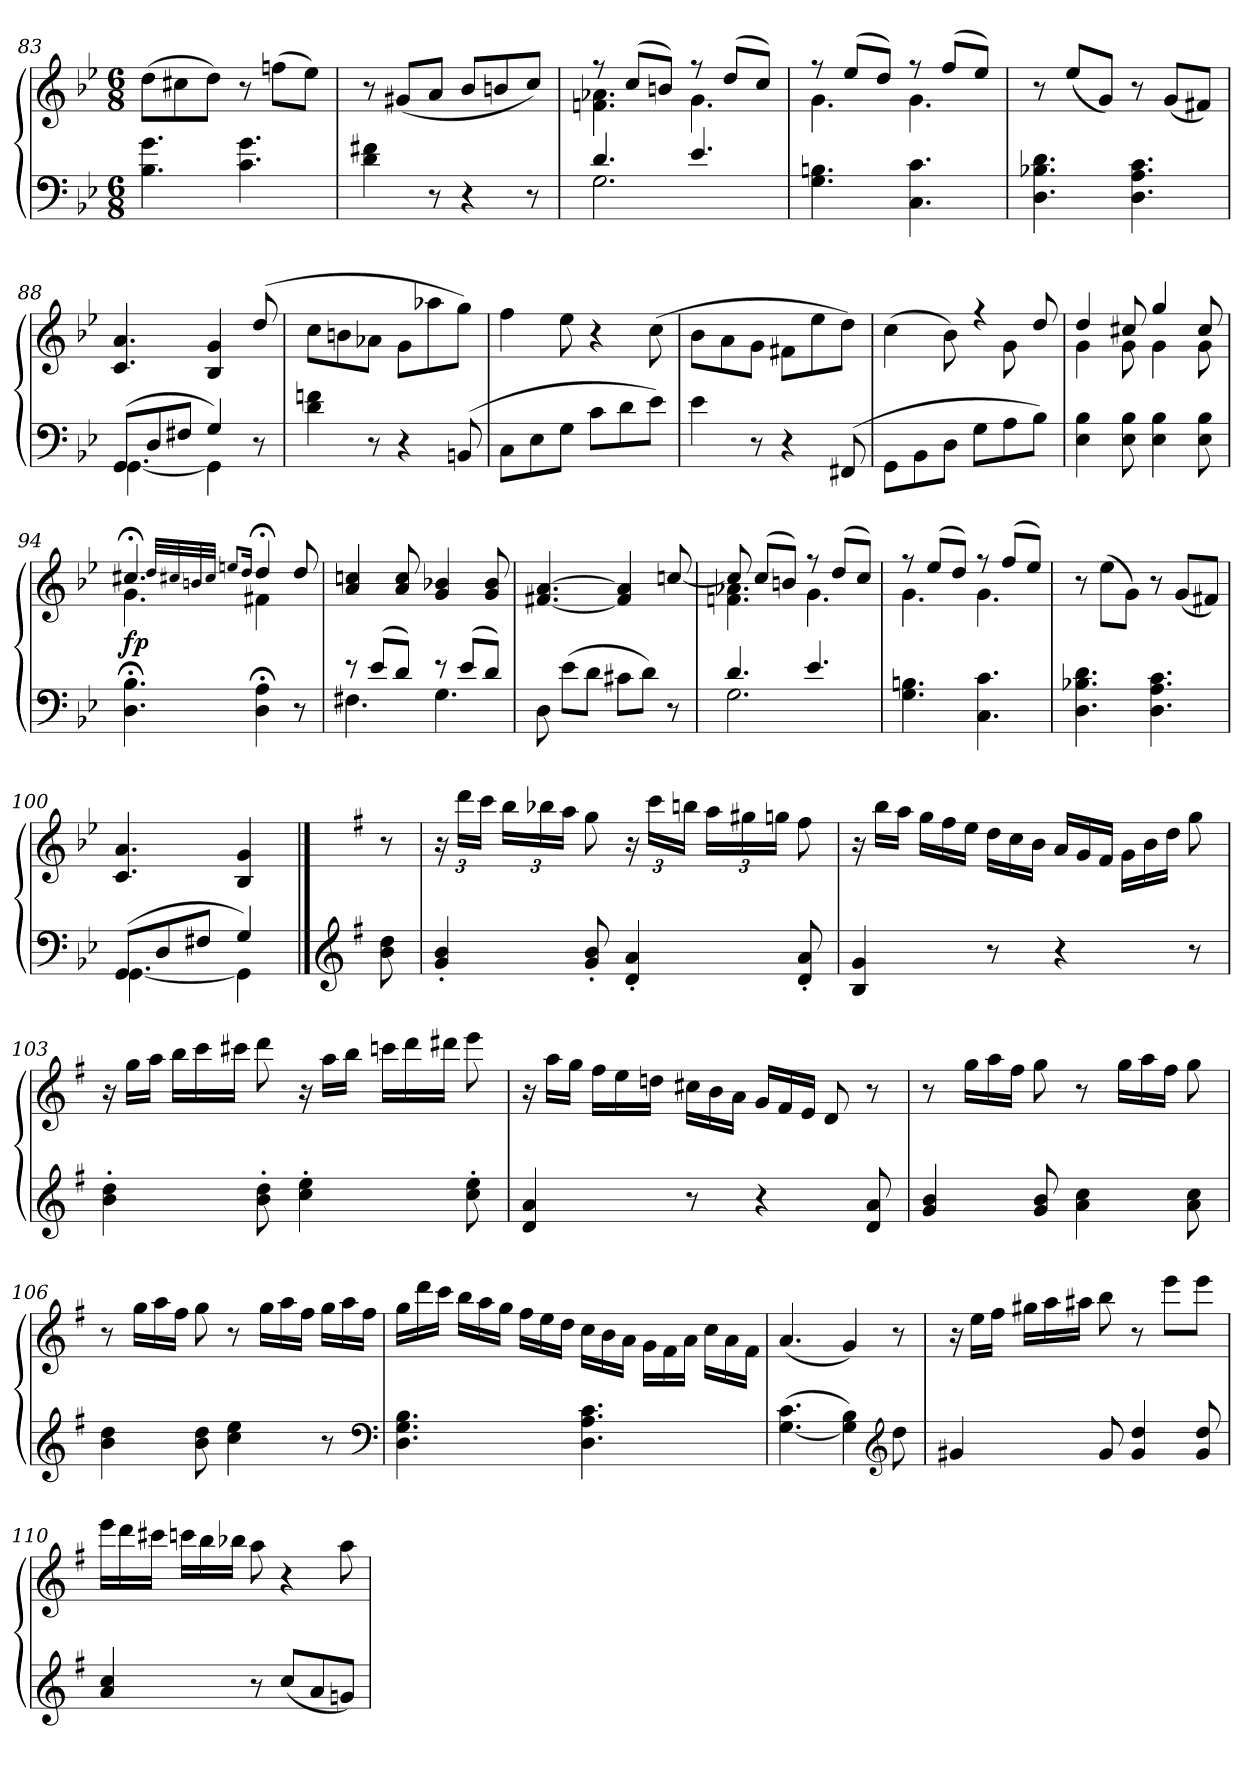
**kern	**kern	**dynam
*part1	*part1	*part1
*staff2	*staff1	*staff1/2
*clefF4	*clefG2	*
*k[b-e-]	*k[b-e-]	*
*M6/8	*M6/8	*
=83	=83	=83
4.B-\ 4.g\	(>8dd\L	.
.	8cc#X\	.
.	8dd\J)	.
4.c\ 4.g\	8r	.
.	(>8ffn\L	.
.	8ee-\J)	.
=84	=84	=84
4d\ 4f#X\	8r	.
.	(<8g#X/L	.
8r	8a/J	.
4r	8b-/L	.
.	8bn/	.
8r	8cc/J)	.
!!LO:LB:g=z
=85	=85	=85
*^	*^	*
4.d/	2.G\	8rff	4.fn\ 4.a-X\	.
.	.	(>8cc/L	.	.
.	.	8bn/J)	.	.
4.e-/	.	8rff	4.g\	.
.	.	(>8dd/L	.	.
.	.	8cc/J)	.	.
*v	*v	*	*	*
=86	=86	=86	=86
4.G\ 4.Bn\	8rff	4.g\	.
.	(>8ee-/L	.	.
.	8dd/J)	.	.
4.C\ 4.c\	8rff	4.g\	.
.	(>8ff/L	.	.
.	8ee-/J)	.	.
*	*v	*v	*
=87	=87	=87
4.D\ 4.B-X\ 4.d\	8r	.
.	(>8ee-/L	.
.	8g/J)	.
4.D\ 4.A\ 4.c\	8r	.
.	(<8g/L	.
.	8f#X/J)	.
=88	=88	=88
*^	*	*
(>8GG/L	[4.GG\	4.c/ 4.a/	.
8D/	.	.	.
8F#X/J	.	.	.
4G/)	4GG\]	4B-/ 4g/	.
8r	8ryy	(>8dd/	.
*v	*v	*	*
=89	=89	=89
4d\ 4fn\	8cc\L	.
.	8bn\	.
8r	8a-X\J	.
4r	8g\L	.
.	8aa-X\	.
(>8BBn/	8gg\J)	.
!!LO:PB:g=z
=90	=90	=90
8C\L	4ff\	.
8E-\	.	.
8G\J	8ee-\	.
8c\L	4r	.
8d\	.	.
8e-\J)	(>8cc\	.
=91	=91	=91
4e-\	8b-\L	.
.	8a\	.
8r	8g\J	.
4r	8f#X\L	.
.	8ee-\	.
(>8FF#X/	8dd\J)	.
=92	=92	=92
*	*^	*
8GG\L	(>4cc\	4ryy	.
8BB-\	.	.	.
8D\J	8b-\)	4ryy	.
8G\L	4r	.	.
8A\	.	8g\	.
8B-\J)	8dd/	8ryy	.
=93	=93	=93	=93
4E-\ 4B-\	4dd/	4g\	.
8E-\ 8B-\	8cc#X/	8g\	.
4E-\ 4B-\	4gg/	4g\	.
8E-\ 8B-\	8cc#/	8g\	.
=94	=94	=94	=94
!	!	!	!LO:DY:b
4.D;<\ 4.B-;<\	4.cc#X;</	4.g\	fp
.	32qdd/LLL	.	.
.	32qcc#X/	.	.
.	32qbn/	.	.
.	32qcc#/JJJ	.	.
.	8qeen/L	.	.
.	16qdd/Jk	.	.
4D;<\ 4A;<\	4dd;</	4f#X\	.
8r	8dd/	8ryy	.
*	*v	*v	*
=95	=95	=95
*^	*	*
8rd	4.F#X\	4a/ 4ccn/	.
(>8e-/L	.	.	.
8d/J)	.	8a/ 8cc/	.
8rd	4.G\	4g/ 4b-X/	.
(>8e-/L	.	.	.
8d/J)	.	8g/ 8b-/	.
*v	*v	*	*
!!LO:LB:g=z
=96	=96	=96
8D\	[4.f#X/ [4.a/	.
(>8e-\L	.	.
8d\J	.	.
8c#X\L	4f#]/ 4a]/	.
8d\J)	.	.
8r	[8ccn/	.
=97	=97	=97
*^	*^	*
4.d/	2.G\	8cc/]	4.fn\ 4.a-X\	.
.	.	(>8cc/L	.	.
.	.	8bn/J)	.	.
4.e-/	.	8rff	4.g\	.
.	.	(>8dd/L	.	.
.	.	8cc/J)	.	.
*v	*v	*	*	*
=98	=98	=98	=98
4.G\ 4.Bn\	8rff	4.g\	.
.	(>8ee-/L	.	.
.	8dd/J)	.	.
4.C\ 4.c\	8rff	4.g\	.
.	(>8ff/L	.	.
.	8ee-/J)	.	.
*	*v	*v	*
=99	=99	=99
4.D\ 4.B-X\ 4.d\	8r	.
.	(>8ee-\L	.
.	8g\J)	.
4.D\ 4.A\ 4.c\	8r	.
.	(<8g/L	.
.	8f#X/J)	.
=100	=100	=100
*^	*	*
(>8GG/L	[4.GG\	4.c/ 4.a/	.
8D/	.	.	.
8F#X/J	.	.	.
4G/)	4GG\]	4B-/ 4g/	.
*v	*v	*	*
!!LO:LB:g=z
==100	==100	==100
*clefG2	*	*
*k[f#]	*k[f#]	*
8b\ 8dd\	8r	.
=101	=101	=101
*	*Xbrackettup	*
4g'/ 4b'/	24r	.
.	24ddd\LL	.
.	24ccc\JJ	.
.	24bb\LL	.
.	24bb-X\	.
.	24aa\JJ	.
8g'/ 8b'/	8gg\	.
4d'/ 4a'/	24r	.
.	24ccc\LL	.
.	24bbn\JJ	.
.	24aa\LL	.
.	24gg#X\	.
.	24ggn\JJ	.
8d'/ 8a'/	8ff#\	.
=102	=102	=102
*	*Xtuplet	*
4B/ 4g/	24r	.
.	24bb\LL	.
.	24aa\JJ	.
.	24gg\LL	.
.	24ff#\	.
.	24ee\JJ	.
8r	24dd\LL	.
.	24cc\	.
.	24b\JJ	.
4r	24a/LL	.
.	24g/	.
.	24f#/JJ	.
.	24g\LL	.
.	24b\	.
.	24dd\JJ	.
8r	8gg\	.
=103	=103	=103
4b'\ 4dd'\	24r	.
.	24gg\LL	.
.	24aa\JJ	.
.	24bb\LL	.
.	24ccc\	.
.	24ccc#X\JJ	.
8b'\ 8dd'\	8ddd\	.
4cc'\ 4ee'\	24r	.
.	24aa\LL	.
.	24bb\JJ	.
.	24cccn\LL	.
.	24ddd\	.
.	24ddd#X\JJ	.
8cc'\ 8ee'\	8eee\	.
!!LO:LB:g=z
=104	=104	=104
4d/ 4a/	24r	.
.	24aa\LL	.
.	24gg\JJ	.
.	24ff#\LL	.
.	24ee\	.
.	24ddn\JJ	.
8r	24cc#X\LL	.
.	24b\	.
.	24a\JJ	.
4r	24g/LL	.
.	24f#/	.
.	24e/JJ	.
.	8d/	.
8d/ 8a/	8r	.
=105	=105	=105
4g/ 4b/	8r	.
.	24gg\LL	.
.	24aa\	.
.	24ff#\JJ	.
8g/ 8b/	8gg\	.
4a\ 4cc\	8r	.
.	24gg\LL	.
.	24aa\	.
.	24ff#\JJ	.
8a\ 8cc\	8gg\	.
=106	=106	=106
4b\ 4dd\	8r	.
.	24gg\LL	.
.	24aa\	.
.	24ff#\JJ	.
8b\ 8dd\	8gg\	.
4cc\ 4ee\	8r	.
.	24gg\LL	.
.	24aa\	.
.	24ff#\JJ	.
8r	24gg\LL	.
.	24aa\	.
.	24ff#\JJ	.
*clefF4	*	*
=107	=107	=107
4.D\ 4.G\ 4.B\	24gg\LL	.
.	24ddd\	.
.	24ccc\JJ	.
.	24bb\LL	.
.	24aa\	.
.	24gg\JJ	.
.	24ff#\LL	.
.	24ee\	.
.	24dd\JJ	.
4.D\ 4.A\ 4.c\	24cc\LL	.
.	24b\	.
.	24a\JJ	.
.	24g\LL	.
.	24f#\	.
.	24a\JJ	.
.	24cc\LL	.
.	24a\	.
.	24f#\JJ	.
!!LO:LB:g=z
=108	=108	=108
(>[4.G\ 4.c\	(<4.a/	.
4G]\ 4B\)	4g/)	.
*clefG2	*	*
8dd\	8r	.
=109	=109	=109
4g#X/	24r	.
.	24ee\LL	.
.	24ff#\JJ	.
.	24gg#X\LL	.
.	24aa\	.
.	24aa#X\JJ	.
8g#/	8bb\	.
4g#/ 4dd/	8r	.
.	8eee\L	.
8g#/ 8dd/	8eee\J	.
=110	=110	=110
4a/ 4cc/	24eee\LL	.
.	24ddd\	.
.	24ccc#X\JJ	.
.	24cccn\LL	.
.	24bb\	.
.	24bb-X\JJ	.
8r	8aa\	.
(<8cc/L	4r	.
8a/	.	.
8gn/J)	8aa\	.
=	=	=
*-	*-	*-
